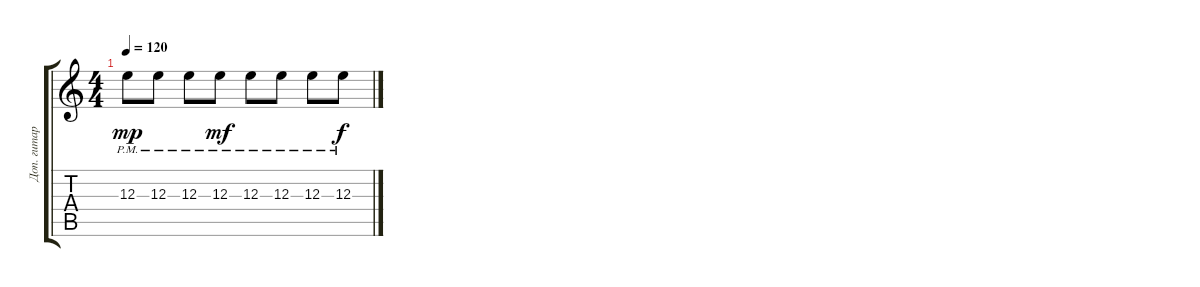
\track ("Доп. гитара" "Доп. гитар") {instrument distortionguitar}
\staff {score tabs}
\tuning (Db4 Ab3 E3 B2 Gb2 B1) {hide}
\ts (4 4)
\tempo 120
\clef g2
\ks c
12.3{pm}.8{dy mp} 12.3{pm}.8 12.3{pm}.8 12.3{pm}.8{dy mf} 12.3{pm}.8 12.3{pm}.8 12.3{pm}.8 12.3{pm}.8{dy f}
